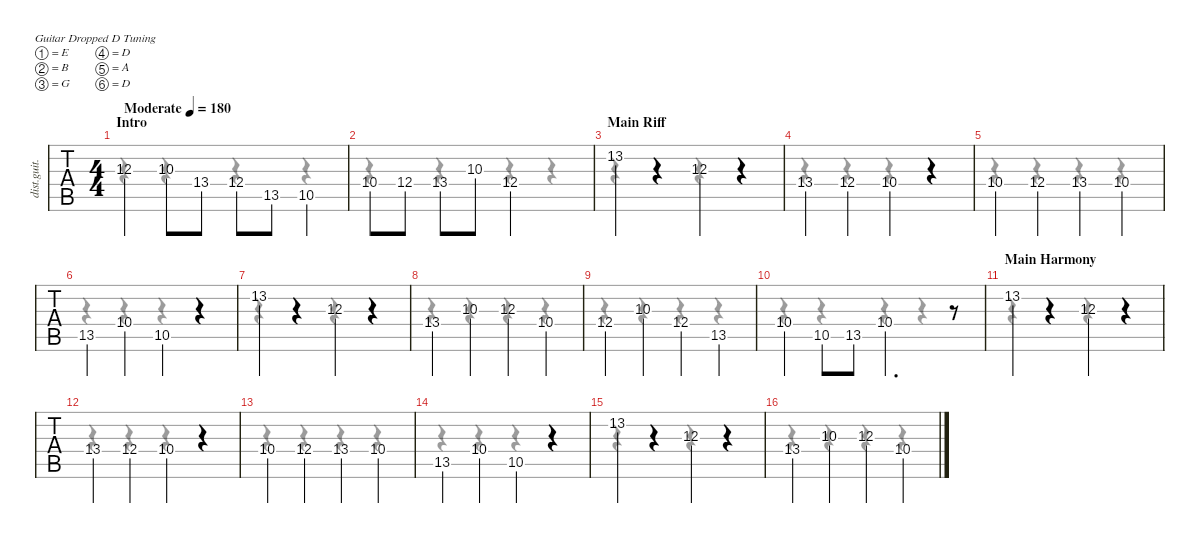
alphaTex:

\defaultSystemsLayout 4
\hideDynamics
\bracketExtendMode nobrackets
\track ("Lead" "dist.guit.") {instrument distortionguitar}
\staff {tabs}
\tuning (E4 B3 G3 D3 A2 D2)
\voice
\ts (4 4)
\beaming (8 2 2 2 2)
\section ("" "Intro")
\tempo (180 "Moderate")
\clef g2
\ks c
12.3.4{dy f instrument distortionguitar} 10.3.8 13.4{acc #}.8 12.4.8 13.5{acc #}.8 10.5.4 |
10.4.8 12.4.8 13.4{acc #}.8 10.3.8 12.4.2 |
\section ("" "Main Riff")
13.2.4 r.4 12.3.4 r.4 |
13.4{acc #}.4 12.4.4 10.4.4 r.4 |
10.4.4 12.4.4 13.4{acc #}.4 10.4.4 |
13.5{acc #}.4 10.4.4 10.5.4 r.4 |
13.2.4 r.4 12.3.4 r.4 |
13.4{acc #}.4 10.3.4 12.3.4 10.4.4 |
12.4.4 10.3.4 12.4.4 13.5{acc #}.4 |
10.4.4 10.5.8 13.5{acc #}.8 10.4.4{d} r.8 |
\section ("" "Main Harmony")
13.2.4 r.4 12.3.4 r.4 |
13.4{acc #}.4 12.4.4 10.4.4 r.4 |
10.4.4 12.4.4 13.4{acc #}.4 10.4.4 |
13.5{acc #}.4 10.4.4 10.5.4 r.4 |
13.2.4 r.4 12.3.4 r.4 |
13.4{acc #}.4 10.3.4 12.3.4 10.4.4
\voice
\clef g2
\ottava regular
\simile none
\ks c
r.4{dy mf} r.4 r.4 r.4 |
r.4 r.4 r.4 r.4 |
r.4 r.4 r.4 r.4 |
r.4 r.4 r.4 r.4 |
r.4 r.4 r.4 r.4 |
r.4 r.4 r.4 r.4 |
r.4 r.4 r.4 r.4 |
r.4 r.4 r.4 r.4 |
r.4 r.4 r.4 r.4 |
r.4 r.4 r.4 r.4 |
r.4 r.4 r.4 r.4 |
r.4 r.4 r.4 r.4 |
r.4 r.4 r.4 r.4 |
r.4 r.4 r.4 r.4 |
r.4 r.4 r.4 r.4 |
r.4 r.4 r.4 r.4
